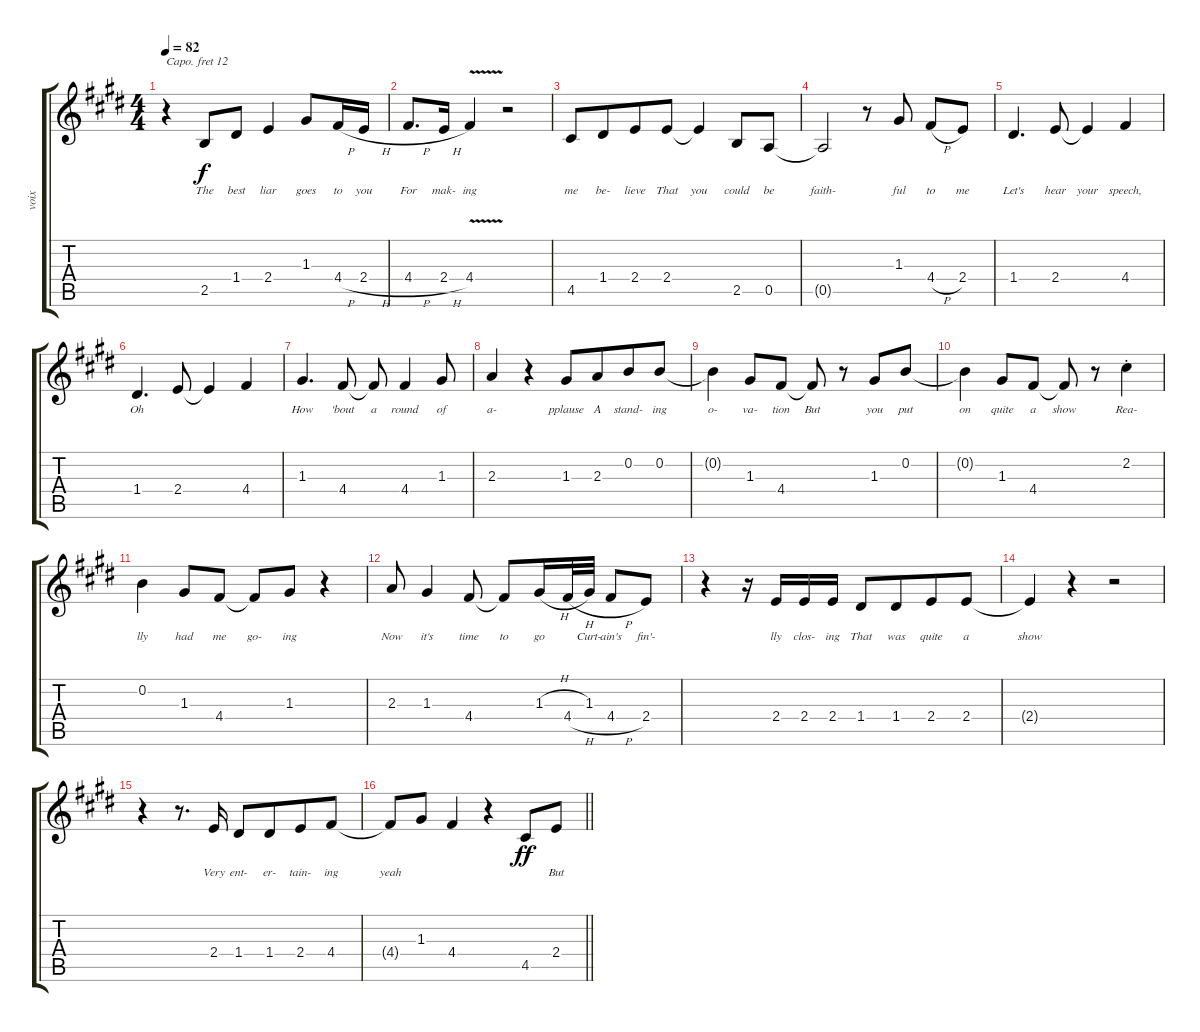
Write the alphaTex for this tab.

\track ("voix" "voix") {instrument voiceoohs}
\staff {score tabs}
\capo 12
\tuning (E4 B3 G3 D3 A2 E2) {hide}
\ts (4 4)
\tempo 82
\clef g2
\ks e
r.4{dy f} 2.5.8{lyrics (0 "The") lyrics (1 "") lyrics (2 "") lyrics (3 "") lyrics (4 "")} 1.4.8{lyrics (0 "best") lyrics (1 "") lyrics (2 "") lyrics (3 "") lyrics (4 "")} 2.4.4{lyrics (0 "liar") lyrics (1 "") lyrics (2 "") lyrics (3 "") lyrics (4 "")} 1.3.8{lyrics (0 "goes") lyrics (1 "") lyrics (2 "") lyrics (3 "") lyrics (4 "")} 4.4{h}.16{lyrics (0 "to") lyrics (1 "") lyrics (2 "") lyrics (3 "") lyrics (4 "")} 2.4{h}.16{lyrics (0 "you") lyrics (1 "") lyrics (2 "") lyrics (3 "") lyrics (4 "")} |
4.4{h}.8{d lyrics (0 "For") lyrics (1 "") lyrics (2 "") lyrics (3 "") lyrics (4 "")} 2.4{h}.16{lyrics (0 "mak-") lyrics (1 "") lyrics (2 "") lyrics (3 "") lyrics (4 "")} 4.4{v}.4{lyrics (0 "ing") lyrics (1 "") lyrics (2 "") lyrics (3 "") lyrics (4 "")} r.2 |
4.5.8{lyrics (0 "me") lyrics (1 "") lyrics (2 "") lyrics (3 "") lyrics (4 "")} 1.4.8{lyrics (0 "be-") lyrics (1 "") lyrics (2 "") lyrics (3 "") lyrics (4 "") beam merge} 2.4.8{lyrics (0 "lieve") lyrics (1 "") lyrics (2 "") lyrics (3 "") lyrics (4 "")} 2.4.8{lyrics (0 "That") lyrics (1 "") lyrics (2 "") lyrics (3 "") lyrics (4 "")} 2.4{t}.4{lyrics (0 "you") lyrics (1 "") lyrics (2 "") lyrics (3 "") lyrics (4 "")} 2.5.8{lyrics (0 "could") lyrics (1 "") lyrics (2 "") lyrics (3 "") lyrics (4 "")} 0.5.8{lyrics (0 "be") lyrics (1 "") lyrics (2 "") lyrics (3 "") lyrics (4 "")} |
0.5{t}.2{lyrics (0 "faith-") lyrics (1 "") lyrics (2 "") lyrics (3 "") lyrics (4 "")} r.8 1.3.8{lyrics (0 "ful") lyrics (1 "") lyrics (2 "") lyrics (3 "") lyrics (4 "")} 4.4{h}.8{lyrics (0 "to") lyrics (1 "") lyrics (2 "") lyrics (3 "") lyrics (4 "")} 2.4.8{lyrics (0 "me") lyrics (1 "") lyrics (2 "") lyrics (3 "") lyrics (4 "")} |
1.4.4{d lyrics (0 "Let's") lyrics (1 "") lyrics (2 "") lyrics (3 "") lyrics (4 "")} 2.4.8{lyrics (0 "hear") lyrics (1 "") lyrics (2 "") lyrics (3 "") lyrics (4 "")} 2.4{t}.4{lyrics (0 "your") lyrics (1 "") lyrics (2 "") lyrics (3 "") lyrics (4 "")} 4.4.4{lyrics (0 "speech,") lyrics (1 "") lyrics (2 "") lyrics (3 "") lyrics (4 "")} |
1.4.4{d lyrics (0 "Oh") lyrics (1 "") lyrics (2 "") lyrics (3 "") lyrics (4 "")} 2.4.8{lyrics (0 "") lyrics (1 "") lyrics (2 "") lyrics (3 "") lyrics (4 "")} 2.4{t}.4{lyrics (0 "") lyrics (1 "") lyrics (2 "") lyrics (3 "") lyrics (4 "")} 4.4.4{lyrics (0 "") lyrics (1 "") lyrics (2 "") lyrics (3 "") lyrics (4 "")} |
1.3.4{d lyrics (0 "How") lyrics (1 "") lyrics (2 "") lyrics (3 "") lyrics (4 "")} 4.4.8{lyrics (0 "'bout") lyrics (1 "") lyrics (2 "") lyrics (3 "") lyrics (4 "")} 4.4{t}.8{lyrics (0 "a") lyrics (1 "") lyrics (2 "") lyrics (3 "") lyrics (4 "")} 4.4.4{lyrics (0 "round") lyrics (1 "") lyrics (2 "") lyrics (3 "") lyrics (4 "")} 1.3.8{lyrics (0 "of") lyrics (1 "") lyrics (2 "") lyrics (3 "") lyrics (4 "")} |
2.3.4{lyrics (0 "a-") lyrics (1 "") lyrics (2 "") lyrics (3 "") lyrics (4 "")} r.4 1.3.8{lyrics (0 "pplause") lyrics (1 "") lyrics (2 "") lyrics (3 "") lyrics (4 "")} 2.3.8{lyrics (0 "A") lyrics (1 "") lyrics (2 "") lyrics (3 "") lyrics (4 "") beam merge} 0.2.8{lyrics (0 "stand-") lyrics (1 "") lyrics (2 "") lyrics (3 "") lyrics (4 "")} 0.2.8{lyrics (0 "ing") lyrics (1 "") lyrics (2 "") lyrics (3 "") lyrics (4 "")} |
0.2{t}.4{lyrics (0 "o-") lyrics (1 "") lyrics (2 "") lyrics (3 "") lyrics (4 "")} 1.3.8{lyrics (0 "va-") lyrics (1 "") lyrics (2 "") lyrics (3 "") lyrics (4 "")} 4.4.8{lyrics (0 "tion") lyrics (1 "") lyrics (2 "") lyrics (3 "") lyrics (4 "")} 4.4{t}.8{lyrics (0 "But") lyrics (1 "") lyrics (2 "") lyrics (3 "") lyrics (4 "")} r.8 1.3.8{lyrics (0 "you") lyrics (1 "") lyrics (2 "") lyrics (3 "") lyrics (4 "")} 0.2.8{lyrics (0 "put") lyrics (1 "") lyrics (2 "") lyrics (3 "") lyrics (4 "")} |
0.2{t}.4{lyrics (0 "on") lyrics (1 "") lyrics (2 "") lyrics (3 "") lyrics (4 "")} 1.3.8{lyrics (0 "quite") lyrics (1 "") lyrics (2 "") lyrics (3 "") lyrics (4 "")} 4.4.8{lyrics (0 "a") lyrics (1 "") lyrics (2 "") lyrics (3 "") lyrics (4 "")} 4.4{t}.8{lyrics (0 "show") lyrics (1 "") lyrics (2 "") lyrics (3 "") lyrics (4 "")} r.8 2.2{st}.4{lyrics (0 "Rea-") lyrics (1 "") lyrics (2 "") lyrics (3 "") lyrics (4 "")} |
0.2.4{lyrics (0 "lly") lyrics (1 "") lyrics (2 "") lyrics (3 "") lyrics (4 "")} 1.3.8{lyrics (0 "had") lyrics (1 "") lyrics (2 "") lyrics (3 "") lyrics (4 "")} 4.4.8{lyrics (0 "me") lyrics (1 "") lyrics (2 "") lyrics (3 "") lyrics (4 "")} 4.4{t}.8{lyrics (0 "go-") lyrics (1 "") lyrics (2 "") lyrics (3 "") lyrics (4 "")} 1.3.8{lyrics (0 "ing") lyrics (1 "") lyrics (2 "") lyrics (3 "") lyrics (4 "")} r.4 |
2.3.8{lyrics (0 "Now") lyrics (1 "") lyrics (2 "") lyrics (3 "") lyrics (4 "")} 1.3.4{lyrics (0 "it's") lyrics (1 "") lyrics (2 "") lyrics (3 "") lyrics (4 "")} 4.4.8{lyrics (0 "time") lyrics (1 "") lyrics (2 "") lyrics (3 "") lyrics (4 "")} 4.4{t}.8{lyrics (0 "to") lyrics (1 "") lyrics (2 "") lyrics (3 "") lyrics (4 "")} 1.3{h}.16{lyrics (0 "go") lyrics (1 "") lyrics (2 "") lyrics (3 "") lyrics (4 "")} 4.4{h}.32{lyrics (0 "") lyrics (1 "") lyrics (2 "") lyrics (3 "") lyrics (4 "")} 1.3.32{lyrics (0 "Curt-") lyrics (1 "") lyrics (2 "") lyrics (3 "") lyrics (4 "")} 4.4{h}.8{lyrics (0 "ain's") lyrics (1 "") lyrics (2 "") lyrics (3 "") lyrics (4 "")} 2.4.8{lyrics (0 "fin'-") lyrics (1 "") lyrics (2 "") lyrics (3 "") lyrics (4 "")} |
r.4 r.16 2.4.16{lyrics (0 "lly") lyrics (1 "") lyrics (2 "") lyrics (3 "") lyrics (4 "")} 2.4.16{lyrics (0 "clos-") lyrics (1 "") lyrics (2 "") lyrics (3 "") lyrics (4 "")} 2.4.16{lyrics (0 "ing") lyrics (1 "") lyrics (2 "") lyrics (3 "") lyrics (4 "")} 1.4.8{lyrics (0 "That") lyrics (1 "") lyrics (2 "") lyrics (3 "") lyrics (4 "")} 1.4.8{lyrics (0 "was") lyrics (1 "") lyrics (2 "") lyrics (3 "") lyrics (4 "") beam merge} 2.4.8{lyrics (0 "quite") lyrics (1 "") lyrics (2 "") lyrics (3 "") lyrics (4 "")} 2.4.8{lyrics (0 "a") lyrics (1 "") lyrics (2 "") lyrics (3 "") lyrics (4 "")} |
2.4{t}.4{lyrics (0 "show") lyrics (1 "") lyrics (2 "") lyrics (3 "") lyrics (4 "")} r.4 r.2 |
r.4 r.8{d} 2.4.16{lyrics (0 "Very") lyrics (1 "") lyrics (2 "") lyrics (3 "") lyrics (4 "")} 1.4.8{lyrics (0 "ent-") lyrics (1 "") lyrics (2 "") lyrics (3 "") lyrics (4 "")} 1.4.8{lyrics (0 "er-") lyrics (1 "") lyrics (2 "") lyrics (3 "") lyrics (4 "") beam merge} 2.4.8{lyrics (0 "tain-") lyrics (1 "") lyrics (2 "") lyrics (3 "") lyrics (4 "")} 4.4.8{lyrics (0 "ing") lyrics (1 "") lyrics (2 "") lyrics (3 "") lyrics (4 "")} |
\barLineRight lightlight
4.4{t}.8{lyrics (0 "yeah") lyrics (1 "") lyrics (2 "") lyrics (3 "") lyrics (4 "")} 1.3{h}.8{lyrics (0 "") lyrics (1 "") lyrics (2 "") lyrics (3 "") lyrics (4 "")} 4.4.4{lyrics (0 "") lyrics (1 "") lyrics (2 "") lyrics (3 "") lyrics (4 "")} r.4 4.5.8{lyrics (0 "") lyrics (1 "") lyrics (2 "") lyrics (3 "") lyrics (4 "") dy ff} 2.4.8{lyrics (0 "But") lyrics (1 "") lyrics (2 "") lyrics (3 "") lyrics (4 "")}
